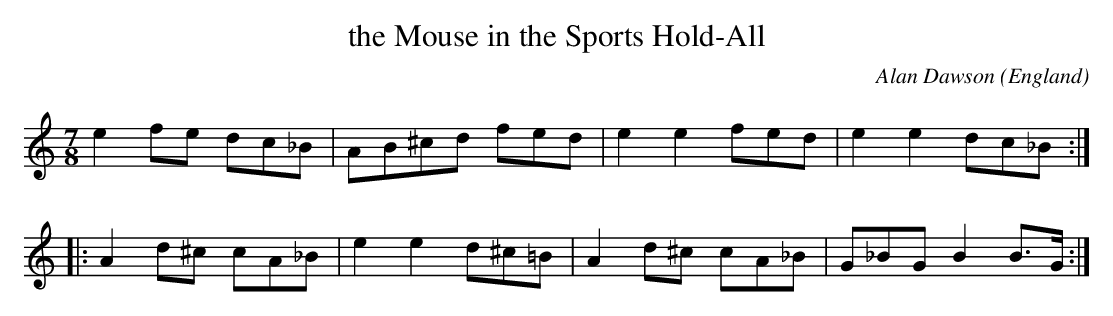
X:1
T:the Mouse in the Sports Hold-All
C:Alan Dawson
M:7/8
O:England
K:C major
e2 fe dc_B|AB^cd fed| e2 e2 fed| e2 e2 dc_B:|
|:\
A2 d^c cA_B| e2 e2 d^c=B| A2 d^c cA_B|G_BG B2B>G:|
